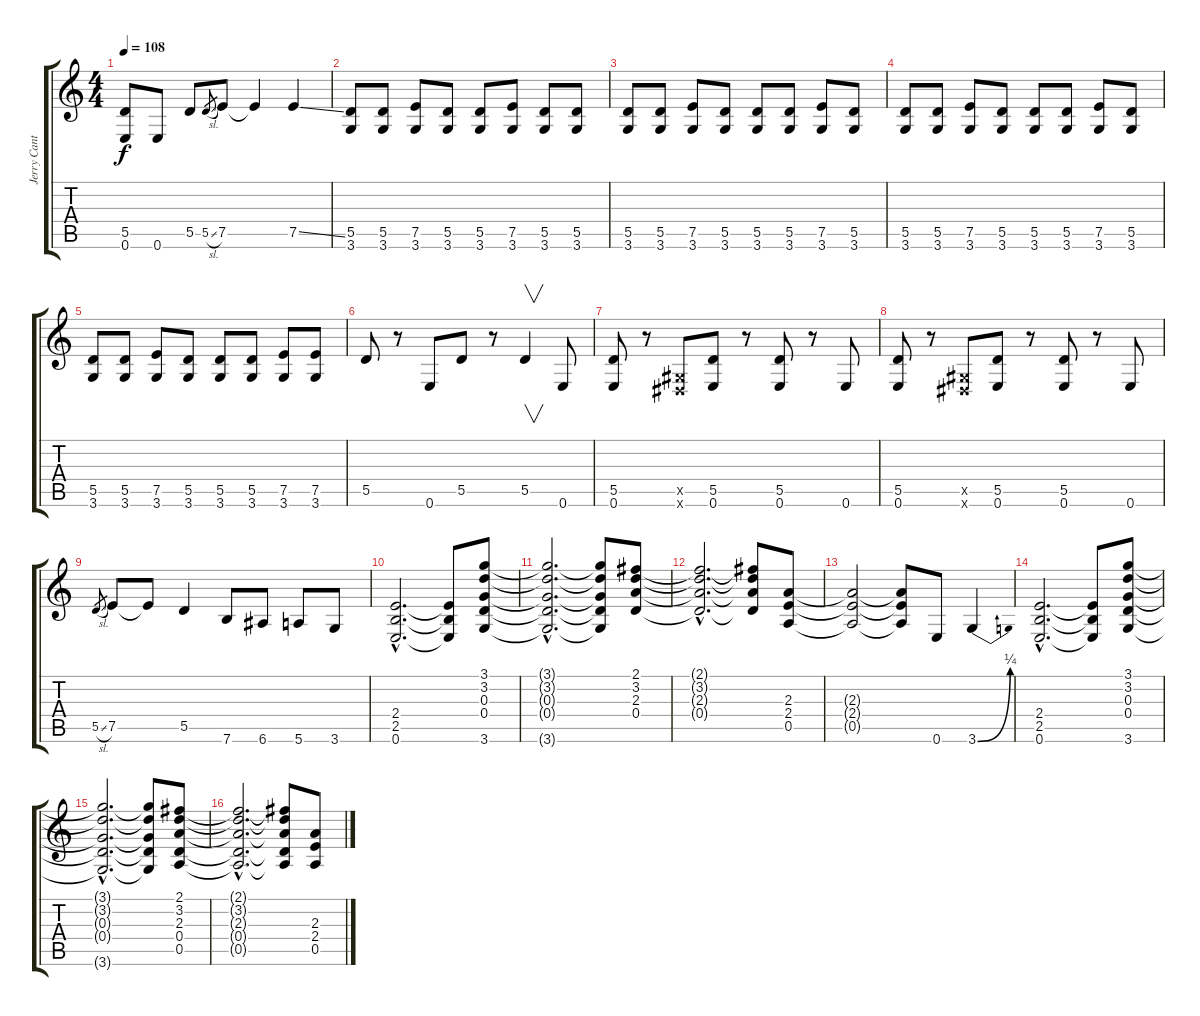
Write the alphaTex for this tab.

\track ("Jerry Cantrell- Guitar 1" "Jerry Cant") {instrument overdrivenguitar}
\staff {score tabs}
\tuning (E4 B3 G3 D3 A2 E2) {hide}
\ts (4 4)
\tempo 108
\clef g2
\ks c
(5.5 0.6).8{dy f} 0.6.8 5.5.8 5.5{sl}.8{gr} 7.5.8 7.5{t}.4 7.5{ss}.4 |
(5.5 3.6).8 (5.5 3.6).8 (7.5 3.6).8 (5.5 3.6).8 (5.5 3.6).8 (7.5 3.6).8 (5.5 3.6).8 (5.5 3.6).8 |
(5.5 3.6).8 (5.5 3.6).8 (7.5 3.6).8 (5.5 3.6).8 (5.5 3.6).8 (5.5 3.6).8 (7.5 3.6).8 (5.5 3.6).8 |
(5.5 3.6).8 (5.5 3.6).8 (7.5 3.6).8 (5.5 3.6).8 (5.5 3.6).8 (5.5 3.6).8 (7.5 3.6).8 (5.5 3.6).8 |
(5.5 3.6).8 (5.5 3.6).8 (7.5 3.6).8 (5.5 3.6).8 (5.5 3.6).8 (5.5 3.6).8 (7.5 3.6).8 (7.5 3.6).8 |
5.5.8 r.8 0.6.8 5.5.8 r.8 5.5.4{v} 0.6.8 |
(5.5 0.6).8 r.8 (-1.5{x} -1.6{x}).8 (5.5 0.6).8 r.8 (5.5 0.6).8 r.8 0.6.8 |
(5.5 0.6).8 r.8 (-1.5{x} -1.6{x}).8 (5.5 0.6).8 r.8 (5.5 0.6).8 r.8 0.6.8 |
5.5{sl}.8{gr} 7.5.8 7.5{t}.8 5.5.4 7.6.8 6.6.8 5.6.8 3.6.8 |
(2.4{hac} 2.5{hac} 0.6{hac}).2{d} (2.4{t} 2.5{t} 0.6{t}).8 (3.1 3.2 0.3 0.4 3.6).8 |
(3.1{hac t} 3.2{hac t} 0.3{hac t} 0.4{hac t} 3.6{hac t}).2{d} (3.1{t} 3.2{t} 0.3{t} 0.4{t} 3.6{t}).8 (2.1 3.2 2.3 0.4).8 |
(2.1{hac t} 3.2{hac t} 2.3{hac t} 0.4{hac t}).2{d} (2.1{t} 3.2{t} 2.3{t} 0.4{t}).8 (2.3 2.4 0.5).8 |
(2.3{t} 2.4{t} 0.5{t}).2 (2.3{t} 2.4{t} 0.5{t}).8 0.6.8 3.6{be (bend 0 0 60 1)}.4 |
(2.4{hac} 2.5{hac} 0.6{hac}).2{d} (2.4{t} 2.5{t} 0.6{t}).8 (3.1 3.2 0.3 0.4 3.6).8 |
(3.1{hac t} 3.2{hac t} 0.3{hac t} 0.4{hac t} 3.6{hac t}).2{d} (3.1{t} 3.2{t} 0.3{t} 0.4{t} 3.6{t}).8 (2.1 3.2 2.3 0.4 0.5).8 |
(2.1{hac t} 3.2{hac t} 2.3{hac t} 0.4{hac t} 0.5{hac t}).2{d} (2.1{t} 3.2{t} 2.3{t} 0.4{t} 0.5{t}).8 (2.3 2.4 0.5).8
